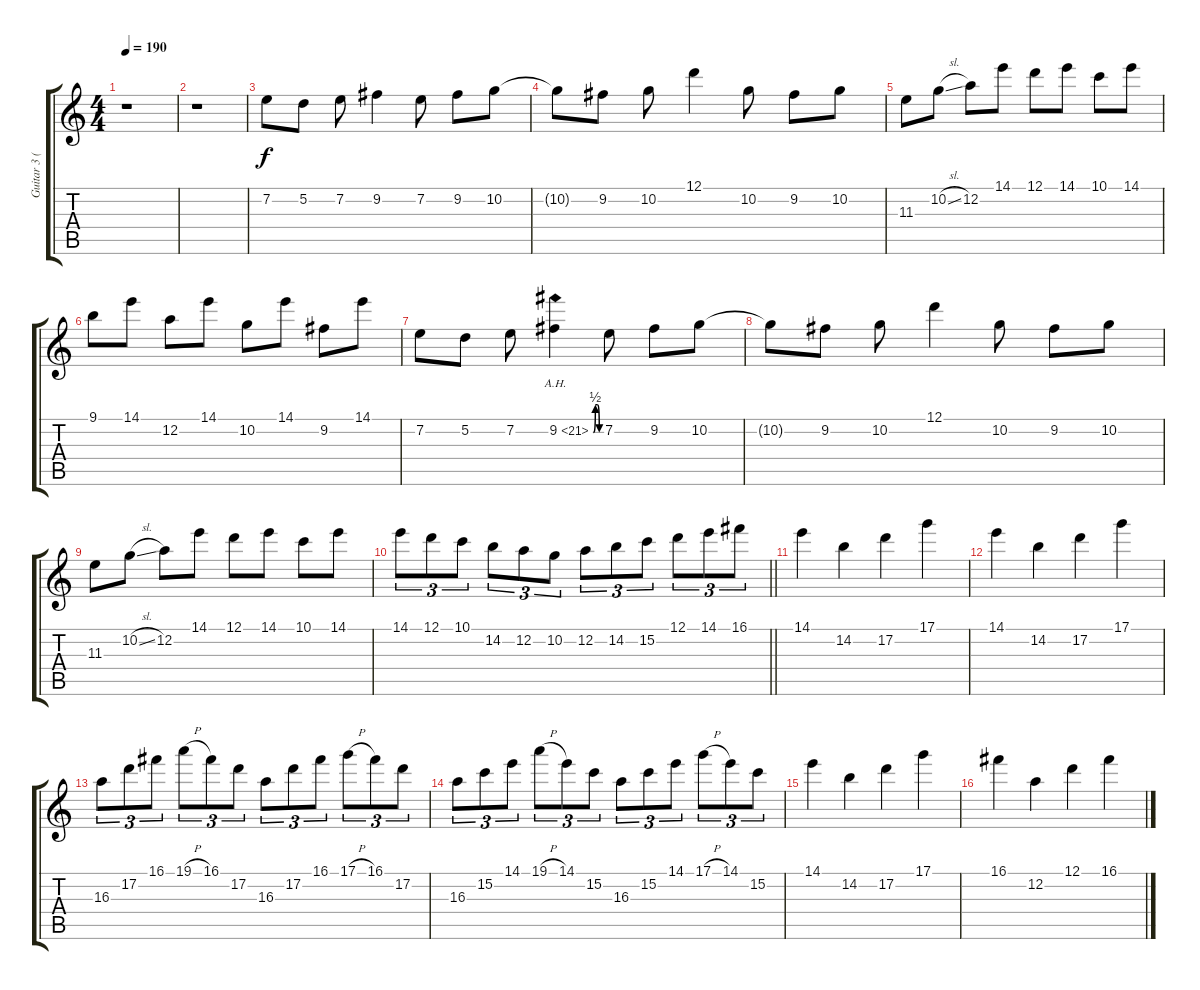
\track ("Guitar 3 (Lead)" "Guitar 3 (") {instrument overdrivenguitar}
\staff {score tabs}
\tuning (D4 A3 F3 C3 G2 D2) {hide}
\ts (4 4)
\tempo 190
\clef g2
\ks c
r.1{dy f} |
r.1 |
7.2.8 5.2.8 7.2.8 9.2.4 7.2.8 9.2.8 10.2.8 |
10.2{t}.8 9.2.8 10.2.8 12.1.4 10.2.8 9.2.8 10.2.8 |
11.3.8 10.2{sl}.8 12.2.8 14.1.8 12.1.8 14.1.8 10.1.8 14.1.8 |
9.1.8 14.1.8 12.2.8 14.1.8 10.2.8 14.1.8 9.2.8 14.1.8 |
7.2.8 5.2.8 7.2.8 9.2{be (custom 0 0 15 2 30 2 45 0 60 0) ah 12}.4 7.2.8 9.2.8 10.2.8 |
10.2{t}.8 9.2.8 10.2.8 12.1.4 10.2.8 9.2.8 10.2.8 |
11.3.8 10.2{sl}.8 12.2.8 14.1.8 12.1.8 14.1.8 10.1.8 14.1.8 |
\barLineRight lightlight
14.1.8{tu (3 2)} 12.1.8{tu (3 2)} 10.1.8{tu (3 2)} 14.2.8{tu (3 2)} 12.2.8{tu (3 2)} 10.2.8{tu (3 2)} 12.2.8{tu (3 2)} 14.2.8{tu (3 2)} 15.2.8{tu (3 2)} 12.1.8{tu (3 2)} 14.1.8{tu (3 2)} 16.1.8{tu (3 2)} |
14.1.4 14.2.4 17.2.4 17.1.4 |
14.1.4 14.2.4 17.2.4 17.1.4 |
16.3.8{tu (3 2)} 17.2.8{tu (3 2)} 16.1.8{tu (3 2)} 19.1{h}.8{tu (3 2)} 16.1.8{tu (3 2)} 17.2.8{tu (3 2)} 16.3.8{tu (3 2)} 17.2.8{tu (3 2)} 16.1.8{tu (3 2)} 17.1{h}.8{tu (3 2)} 16.1.8{tu (3 2)} 17.2.8{tu (3 2)} |
16.3.8{tu (3 2)} 15.2.8{tu (3 2)} 14.1.8{tu (3 2)} 19.1{h}.8{tu (3 2)} 14.1.8{tu (3 2)} 15.2.8{tu (3 2)} 16.3.8{tu (3 2)} 15.2.8{tu (3 2)} 14.1.8{tu (3 2)} 17.1{h}.8{tu (3 2)} 14.1.8{tu (3 2)} 15.2.8{tu (3 2)} |
14.1.4 14.2.4 17.2.4 17.1.4 |
16.1.4 12.2.4 12.1.4 16.1.4
